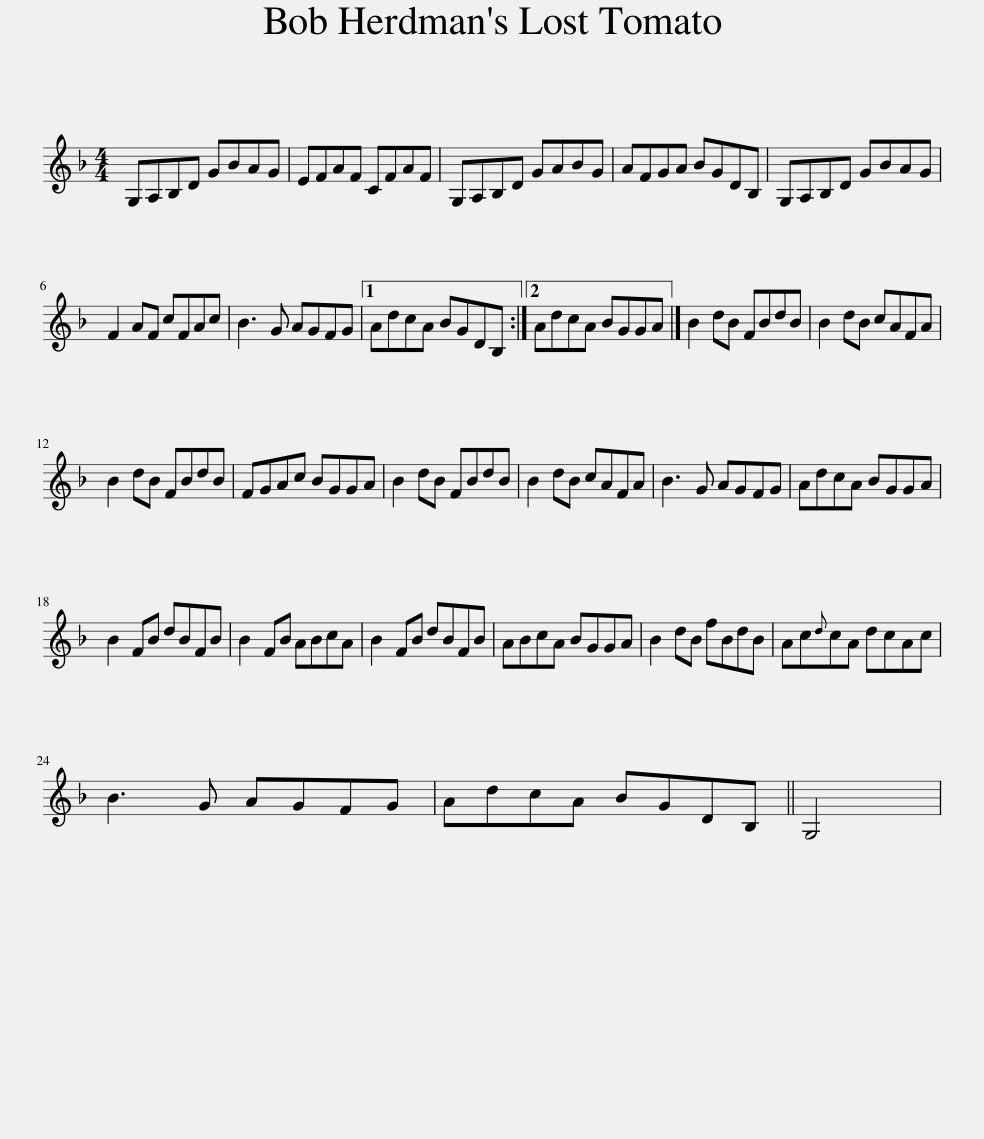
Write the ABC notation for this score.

X:1
L:1/8
M:4/4
I:linebreak $
K:F
V:1 treble
V:1
 G,A,B,D GBAG | EFAF CFAF | G,A,B,D GABG | AFGA BGDB, | G,A,B,D GBAG |$ %5
 F2 AF cFAc | B3 G AGFG |1 AdcA BGDB, :|2 AdcA BGGA |] B2 dB FBdB | %10
 B2 dB cAFA |$ B2 dB FBdB | FGAc BGGA | B2 dB FBdB | B2 dB cAFA | %15
 B3 G AGFG | AdcA BGGA |$ B2 FB dBFB | B2 FB ABcA | B2 FB dBFB | %20
 ABcA BGGA | B2 dB fBdB | Ac{d}cA dcAc |$ B3 G AGFG | AdcA BGDB, || %25
 G,4 | %26
